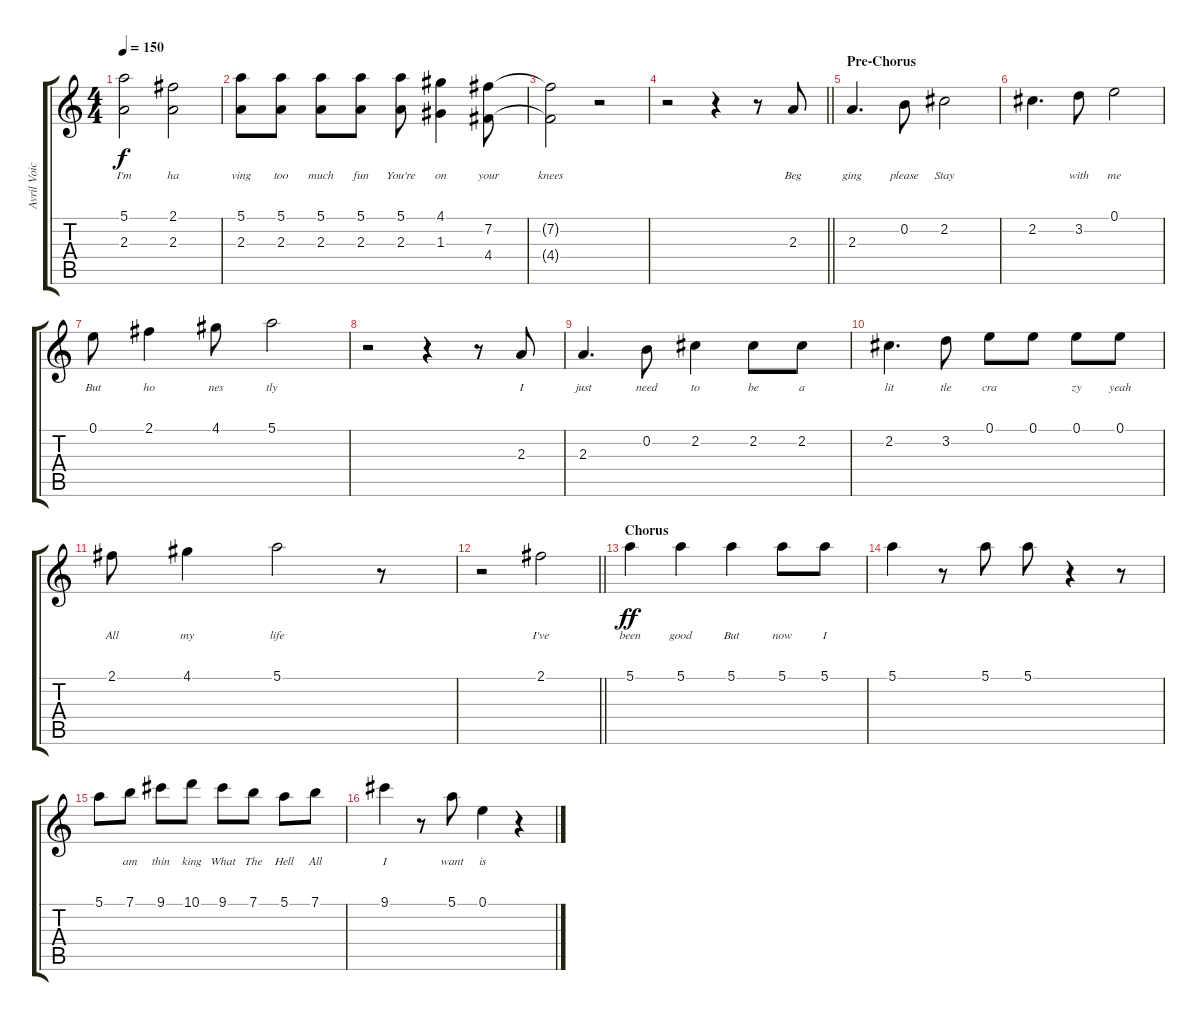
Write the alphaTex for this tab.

\track ("Avril Voice" "Avril Voic") {instrument electricguitarjazz}
\staff {score tabs}
\tuning (E4 B3 G3 D3 A2 E2) {hide}
\ts (4 4)
\tempo 150
\clef g2
\ks c
(5.1 2.3).2{lyrics (0 "I'm") lyrics (1 "") lyrics (2 "") lyrics (3 "") lyrics (4 "") dy f} (2.1 2.3).2{lyrics (0 "ha") lyrics (1 "") lyrics (2 "") lyrics (3 "") lyrics (4 "")} |
(5.1 2.3).8{lyrics (0 "ving") lyrics (1 "") lyrics (2 "") lyrics (3 "") lyrics (4 "")} (5.1 2.3).8{lyrics (0 "too") lyrics (1 "") lyrics (2 "") lyrics (3 "") lyrics (4 "")} (5.1 2.3).8{lyrics (0 "much") lyrics (1 "") lyrics (2 "") lyrics (3 "") lyrics (4 "")} (5.1 2.3).8{lyrics (0 "fun") lyrics (1 "") lyrics (2 "") lyrics (3 "") lyrics (4 "")} (5.1 2.3).8{lyrics (0 "You're") lyrics (1 "") lyrics (2 "") lyrics (3 "") lyrics (4 "")} (4.1 1.3).4{lyrics (0 "on") lyrics (1 "") lyrics (2 "") lyrics (3 "") lyrics (4 "")} (7.2 4.4).8{lyrics (0 "your") lyrics (1 "") lyrics (2 "") lyrics (3 "") lyrics (4 "")} |
(7.2{t} 4.4{t}).2{lyrics (0 "knees") lyrics (1 "") lyrics (2 "") lyrics (3 "") lyrics (4 "")} r.2 |
\barLineRight lightlight
r.2 r.4 r.8 2.3.8{lyrics (0 "Beg") lyrics (1 "") lyrics (2 "") lyrics (3 "") lyrics (4 "")} |
\section ("" "Pre-Chorus")
2.3.4{d lyrics (0 "ging") lyrics (1 "") lyrics (2 "") lyrics (3 "") lyrics (4 "")} 0.2.8{lyrics (0 "please") lyrics (1 "") lyrics (2 "") lyrics (3 "") lyrics (4 "")} 2.2.2{lyrics (0 "Stay") lyrics (1 "") lyrics (2 "") lyrics (3 "") lyrics (4 "")} |
2.2.4{d lyrics (0 "") lyrics (1 "") lyrics (2 "") lyrics (3 "") lyrics (4 "")} 3.2.8{lyrics (0 "with") lyrics (1 "") lyrics (2 "") lyrics (3 "") lyrics (4 "")} 0.1.2{lyrics (0 "me") lyrics (1 "") lyrics (2 "") lyrics (3 "") lyrics (4 "")} |
0.1.8{lyrics (0 "But") lyrics (1 "") lyrics (2 "") lyrics (3 "") lyrics (4 "")} 2.1.4{lyrics (0 "ho") lyrics (1 "") lyrics (2 "") lyrics (3 "") lyrics (4 "")} 4.1.8{lyrics (0 "nes") lyrics (1 "") lyrics (2 "") lyrics (3 "") lyrics (4 "")} 5.1.2{lyrics (0 "tly") lyrics (1 "") lyrics (2 "") lyrics (3 "") lyrics (4 "")} |
r.2 r.4 r.8 2.3.8{lyrics (0 "I") lyrics (1 "") lyrics (2 "") lyrics (3 "") lyrics (4 "")} |
2.3.4{d lyrics (0 "just") lyrics (1 "") lyrics (2 "") lyrics (3 "") lyrics (4 "")} 0.2.8{lyrics (0 "need") lyrics (1 "") lyrics (2 "") lyrics (3 "") lyrics (4 "")} 2.2.4{lyrics (0 "to") lyrics (1 "") lyrics (2 "") lyrics (3 "") lyrics (4 "")} 2.2.8{lyrics (0 "be") lyrics (1 "") lyrics (2 "") lyrics (3 "") lyrics (4 "")} 2.2.8{lyrics (0 "a") lyrics (1 "") lyrics (2 "") lyrics (3 "") lyrics (4 "")} |
2.2.4{d lyrics (0 "lit") lyrics (1 "") lyrics (2 "") lyrics (3 "") lyrics (4 "")} 3.2.8{lyrics (0 "tle") lyrics (1 "") lyrics (2 "") lyrics (3 "") lyrics (4 "")} 0.1.8{lyrics (0 "cra") lyrics (1 "") lyrics (2 "") lyrics (3 "") lyrics (4 "")} 0.1.8{lyrics (0 "") lyrics (1 "") lyrics (2 "") lyrics (3 "") lyrics (4 "")} 0.1.8{lyrics (0 "zy") lyrics (1 "") lyrics (2 "") lyrics (3 "") lyrics (4 "")} 0.1.8{lyrics (0 "yeah") lyrics (1 "") lyrics (2 "") lyrics (3 "") lyrics (4 "")} |
2.1.8{lyrics (0 "All") lyrics (1 "") lyrics (2 "") lyrics (3 "") lyrics (4 "")} 4.1.4{lyrics (0 "my") lyrics (1 "") lyrics (2 "") lyrics (3 "") lyrics (4 "")} 5.1.2{lyrics (0 "life") lyrics (1 "") lyrics (2 "") lyrics (3 "") lyrics (4 "")} r.8 |
\barLineRight lightlight
r.2 2.1.2{lyrics (0 "I've") lyrics (1 "") lyrics (2 "") lyrics (3 "") lyrics (4 "")} |
\section ("" "Chorus")
5.1.4{lyrics (0 "been") lyrics (1 "") lyrics (2 "") lyrics (3 "") lyrics (4 "") dy ff} 5.1.4{lyrics (0 "good") lyrics (1 "") lyrics (2 "") lyrics (3 "") lyrics (4 "")} 5.1.4{lyrics (0 "But") lyrics (1 "") lyrics (2 "") lyrics (3 "") lyrics (4 "")} 5.1.8{lyrics (0 "now") lyrics (1 "") lyrics (2 "") lyrics (3 "") lyrics (4 "")} 5.1.8{lyrics (0 "I") lyrics (1 "") lyrics (2 "") lyrics (3 "") lyrics (4 "")} |
5.1.4{lyrics (0 "") lyrics (1 "") lyrics (2 "") lyrics (3 "") lyrics (4 "")} r.8 5.1.8{lyrics (0 "") lyrics (1 "") lyrics (2 "") lyrics (3 "") lyrics (4 "")} 5.1.8{lyrics (0 "") lyrics (1 "") lyrics (2 "") lyrics (3 "") lyrics (4 "")} r.4 r.8 |
5.1.8{lyrics (0 "") lyrics (1 "") lyrics (2 "") lyrics (3 "") lyrics (4 "")} 7.1.8{lyrics (0 "am") lyrics (1 "") lyrics (2 "") lyrics (3 "") lyrics (4 "")} 9.1.8{lyrics (0 "thin") lyrics (1 "") lyrics (2 "") lyrics (3 "") lyrics (4 "")} 10.1.8{lyrics (0 "king") lyrics (1 "") lyrics (2 "") lyrics (3 "") lyrics (4 "")} 9.1.8{lyrics (0 "What") lyrics (1 "") lyrics (2 "") lyrics (3 "") lyrics (4 "")} 7.1.8{lyrics (0 "The") lyrics (1 "") lyrics (2 "") lyrics (3 "") lyrics (4 "")} 5.1.8{lyrics (0 "Hell") lyrics (1 "") lyrics (2 "") lyrics (3 "") lyrics (4 "")} 7.1.8{lyrics (0 "All") lyrics (1 "") lyrics (2 "") lyrics (3 "") lyrics (4 "")} |
9.1.4{lyrics (0 "I") lyrics (1 "") lyrics (2 "") lyrics (3 "") lyrics (4 "")} r.8 5.1.8{lyrics (0 "want") lyrics (1 "") lyrics (2 "") lyrics (3 "") lyrics (4 "")} 0.1.4{lyrics (0 "is") lyrics (1 "") lyrics (2 "") lyrics (3 "") lyrics (4 "")} r.4
